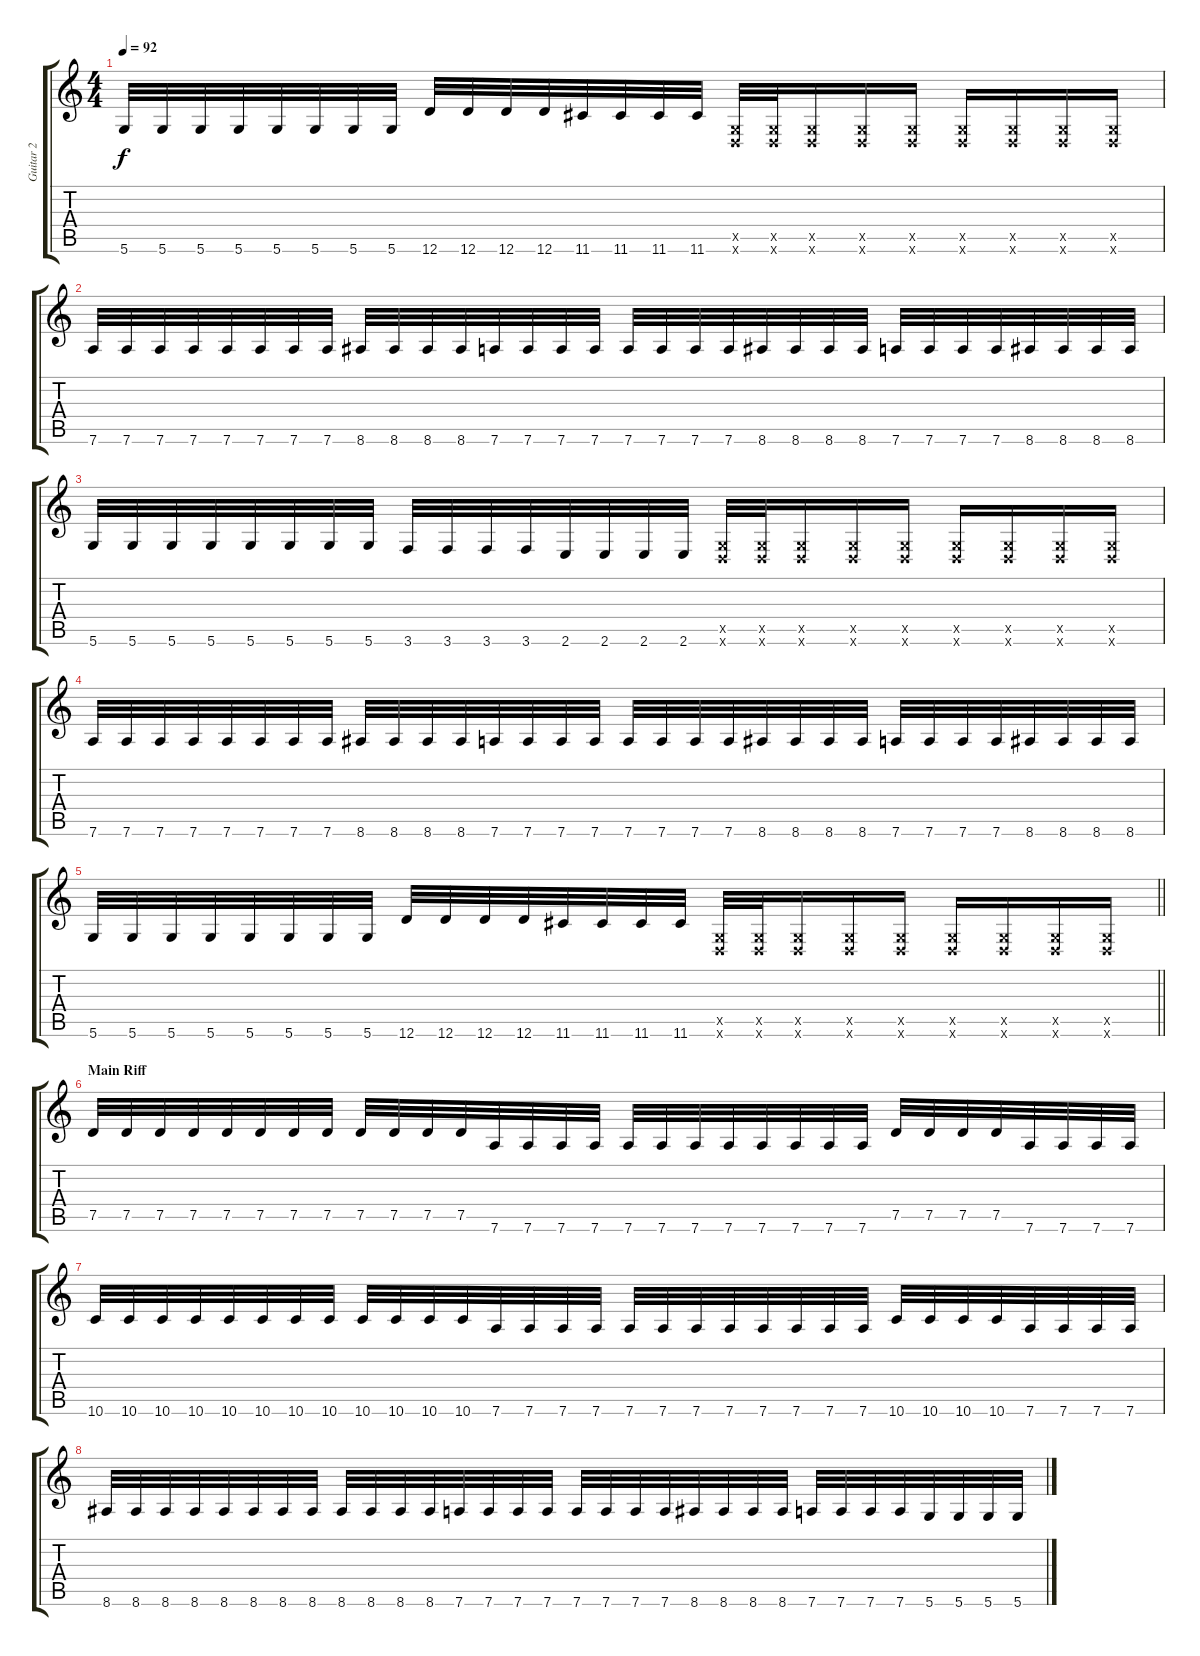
\track ("Guitar 2" "Guitar 2") {instrument distortionguitar bank 255}
\staff {score tabs}
\tuning (D4 A3 F3 C3 G2 D2) {hide}
\ts (4 4)
\tempo 92
\clef g2
\ks c
5.6.32{dy f} 5.6.32 5.6.32 5.6.32 5.6.32 5.6.32 5.6.32 5.6.32 12.6.32 12.6.32 12.6.32 12.6.32 11.6.32 11.6.32 11.6.32 11.6.32 (0.5{x} 0.6{x}).32 (0.5{x} 0.6{x}).32 (0.5{x} 0.6{x}).16 (0.5{x} 0.6{x}).16 (0.5{x} 0.6{x}).16 (0.5{x} 0.6{x}).16 (0.5{x} 0.6{x}).16 (0.5{x} 0.6{x}).16 (0.5{x} 0.6{x}).16 |
7.6.32 7.6.32 7.6.32 7.6.32 7.6.32 7.6.32 7.6.32 7.6.32 8.6.32 8.6.32 8.6.32 8.6.32 7.6.32 7.6.32 7.6.32 7.6.32 7.6.32 7.6.32 7.6.32 7.6.32 8.6.32 8.6.32 8.6.32 8.6.32 7.6.32 7.6.32 7.6.32 7.6.32 8.6.32 8.6.32 8.6.32 8.6.32 |
5.6.32 5.6.32 5.6.32 5.6.32 5.6.32 5.6.32 5.6.32 5.6.32 3.6.32 3.6.32 3.6.32 3.6.32 2.6.32 2.6.32 2.6.32 2.6.32 (0.5{x} 0.6{x}).32 (0.5{x} 0.6{x}).32 (0.5{x} 0.6{x}).16 (0.5{x} 0.6{x}).16 (0.5{x} 0.6{x}).16 (0.5{x} 0.6{x}).16 (0.5{x} 0.6{x}).16 (0.5{x} 0.6{x}).16 (0.5{x} 0.6{x}).16 |
7.6.32 7.6.32 7.6.32 7.6.32 7.6.32 7.6.32 7.6.32 7.6.32 8.6.32 8.6.32 8.6.32 8.6.32 7.6.32 7.6.32 7.6.32 7.6.32 7.6.32 7.6.32 7.6.32 7.6.32 8.6.32 8.6.32 8.6.32 8.6.32 7.6.32 7.6.32 7.6.32 7.6.32 8.6.32 8.6.32 8.6.32 8.6.32 |
\barLineRight lightlight
5.6.32 5.6.32 5.6.32 5.6.32 5.6.32 5.6.32 5.6.32 5.6.32 12.6.32 12.6.32 12.6.32 12.6.32 11.6.32 11.6.32 11.6.32 11.6.32 (0.5{x} 0.6{x}).32 (0.5{x} 0.6{x}).32 (0.5{x} 0.6{x}).16 (0.5{x} 0.6{x}).16 (0.5{x} 0.6{x}).16 (0.5{x} 0.6{x}).16 (0.5{x} 0.6{x}).16 (0.5{x} 0.6{x}).16 (0.5{x} 0.6{x}).16 |
\section ("" "Main Riff")
7.5.32 7.5.32 7.5.32 7.5.32 7.5.32 7.5.32 7.5.32 7.5.32 7.5.32 7.5.32 7.5.32 7.5.32 7.6.32 7.6.32 7.6.32 7.6.32 7.6.32 7.6.32 7.6.32 7.6.32 7.6.32 7.6.32 7.6.32 7.6.32 7.5.32 7.5.32 7.5.32 7.5.32 7.6.32 7.6.32 7.6.32 7.6.32 |
10.6.32 10.6.32 10.6.32 10.6.32 10.6.32 10.6.32 10.6.32 10.6.32 10.6.32 10.6.32 10.6.32 10.6.32 7.6.32 7.6.32 7.6.32 7.6.32 7.6.32 7.6.32 7.6.32 7.6.32 7.6.32 7.6.32 7.6.32 7.6.32 10.6.32 10.6.32 10.6.32 10.6.32 7.6.32 7.6.32 7.6.32 7.6.32 |
8.6.32 8.6.32 8.6.32 8.6.32 8.6.32 8.6.32 8.6.32 8.6.32 8.6.32 8.6.32 8.6.32 8.6.32 7.6.32 7.6.32 7.6.32 7.6.32 7.6.32 7.6.32 7.6.32 7.6.32 8.6.32 8.6.32 8.6.32 8.6.32 7.6.32 7.6.32 7.6.32 7.6.32 5.6.32 5.6.32 5.6.32 5.6.32
